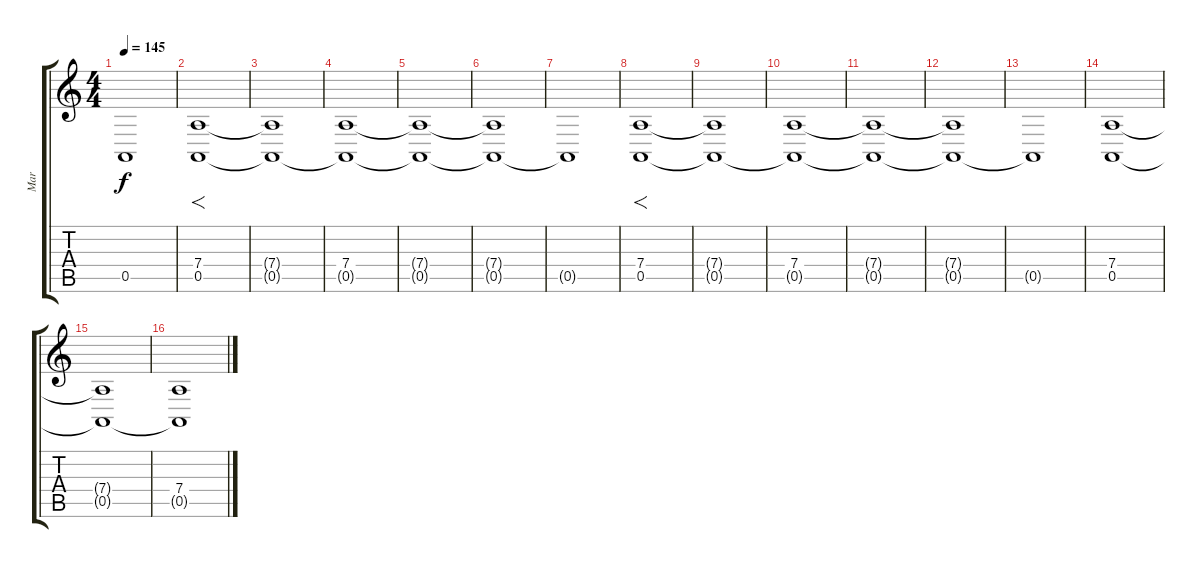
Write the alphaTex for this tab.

\track ("Mar" "Mar") {instrument seashore}
\staff {score tabs}
\tuning (E4 B3 G3 D3 A2 E2) {hide}
\ts (4 4)
\tempo 145
\clef g2
\ks c
0.5{t}.1{dy f} |
(7.4 0.5).1{f} |
(7.4{t} 0.5{t}).1 |
(7.4 0.5{t}).1 |
(7.4{t} 0.5{t}).1 |
(7.4{t} 0.5{t}).1 |
0.5{t}.1 |
(7.4 0.5).1{f} |
(7.4{t} 0.5{t}).1 |
(7.4 0.5{t}).1 |
(7.4{t} 0.5{t}).1 |
(7.4{t} 0.5{t}).1 |
0.5{t}.1 |
(7.4 0.5).1 |
(7.4{t} 0.5{t}).1 |
(7.4 0.5{t}).1
